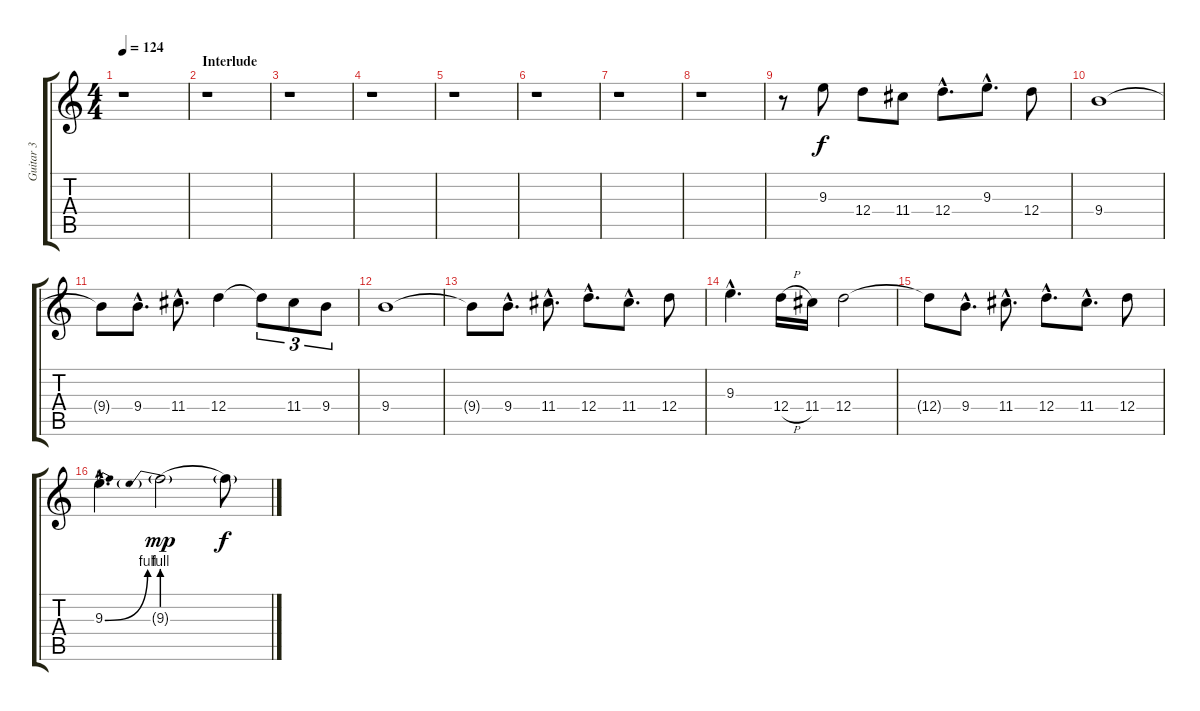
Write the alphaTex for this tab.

\track ("Guitar 3" "Guitar 3") {instrument distortionguitar}
\staff {score tabs}
\tuning (E4 B3 G3 D3 A2 E2) {hide}
\ts (4 4)
\tempo 124
\clef g2
\ks c
r.1{dy f} |
\section ("" "Interlude")
r.1 |
r.1 |
r.1 |
r.1 |
r.1 |
r.1 |
r.1 |
r.8 9.3.8 12.4.8 11.4.8 12.4{hac}.8{d} 9.3{hac}.8{d} 12.4.8 |
9.4.1 |
9.4{t}.8 9.4{hac}.8{d} 11.4{hac}.8{d} 12.4.4 12.4{t}.8{tu (3 2)} 11.4.8{tu (3 2)} 9.4.8{tu (3 2)} |
9.4.1 |
9.4{t}.8 9.4{hac}.8{d} 11.4{hac}.8{d} 12.4{hac}.8{d} 11.4{hac}.8{d} 12.4.8 |
9.3{hac}.4{d} 12.4{h}.16 11.4.16 12.4.2 |
12.4{t}.8 9.4{hac}.8{d} 11.4{hac}.8{d} 12.4{hac}.8{d} 11.4{hac}.8{d} 12.4.8 |
9.3{be (bend 0 0 60 4) hac}.4{d} 9.3{be (prebend 0 4 60 4) g}.2{dy mp} 9.3{t}.8{dy f}
